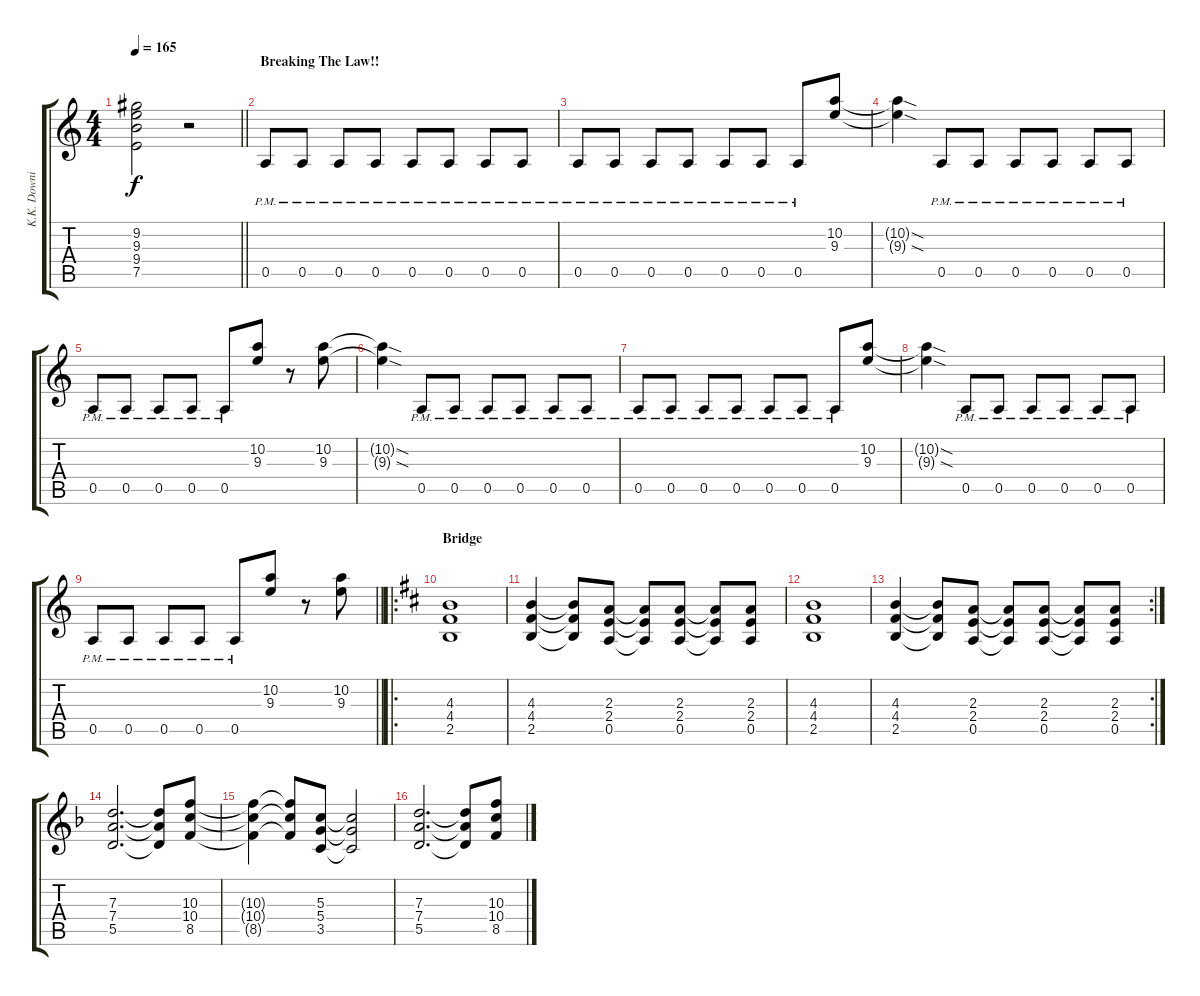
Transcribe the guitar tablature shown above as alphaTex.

\track ("K.K. Downing" "K.K. Downi") {instrument overdrivenguitar}
\staff {score tabs}
\tuning (E4 B3 G3 D3 A2 E2) {hide}
\ts (4 4)
\tempo 165
\clef g2
\barLineRight lightlight
\ks aminor
(9.2{t} 9.3{t} 9.4{t} 7.5{t}).2{dy f} r.2 |
\section ("" "Breaking The Law!!")
0.5{pm}.8 0.5{pm}.8 0.5{pm}.8 0.5{pm}.8 0.5{pm}.8 0.5{pm}.8 0.5{pm}.8 0.5{pm}.8 |
0.5{pm}.8 0.5{pm}.8 0.5{pm}.8 0.5{pm}.8 0.5{pm}.8 0.5{pm}.8 0.5{pm}.8 (10.2 9.3).8 |
(10.2{sod t} 9.3{sod t}).4 0.5{pm}.8 0.5{pm}.8 0.5{pm}.8 0.5{pm}.8 0.5{pm}.8 0.5{pm}.8 |
0.5{pm}.8 0.5{pm}.8 0.5{pm}.8 0.5{pm}.8 0.5{pm}.8 (10.2 9.3).8 r.8 (10.2 9.3).8 |
(10.2{sod t} 9.3{sod t}).4 0.5{pm}.8 0.5{pm}.8 0.5{pm}.8 0.5{pm}.8 0.5{pm}.8 0.5{pm}.8 |
0.5{pm}.8 0.5{pm}.8 0.5{pm}.8 0.5{pm}.8 0.5{pm}.8 0.5{pm}.8 0.5{pm}.8 (10.2 9.3).8 |
(10.2{sod t} 9.3{sod t}).4 0.5{pm}.8 0.5{pm}.8 0.5{pm}.8 0.5{pm}.8 0.5{pm}.8 0.5{pm}.8 |
\barLineRight lightlight
0.5{pm}.8 0.5{pm}.8 0.5{pm}.8 0.5{pm}.8 0.5{pm}.8 (10.2 9.3).8 r.8 (10.2 9.3).8 |
\ro
\section ("" "Bridge")
\ks bminor
(4.3 4.4 2.5).1 |
(4.3 4.4 2.5).4 (4.3{t} 4.4{t} 2.5{t}).8 (2.3 2.4 0.5).8 (2.3{t} 2.4{t} 0.5{t}).8 (2.3 2.4 0.5).8 (2.3{t} 2.4{t} 0.5{t}).8 (2.3 2.4 0.5).8 |
(4.3 4.4 2.5).1 |
\rc 2
(4.3 4.4 2.5).4 (4.3{t} 4.4{t} 2.5{t}).8 (2.3 2.4 0.5).8 (2.3{t} 2.4{t} 0.5{t}).8 (2.3 2.4 0.5).8 (2.3{t} 2.4{t} 0.5{t}).8 (2.3 2.4 0.5).8 |
\ks dminor
(7.3 7.4 5.5).2{d} (7.3{t} 7.4{t} 5.5{t}).8 (10.3 10.4 8.5).8 |
(10.3{t} 10.4{t} 8.5{t}).4 (10.3{t} 10.4{t} 8.5{t}).8 (5.3 5.4 3.5).8 (5.3{t} 5.4{t} 3.5{t}).2 |
(7.3 7.4 5.5).2{d} (7.3{t} 7.4{t} 5.5{t}).8 (10.3 10.4 8.5).8
